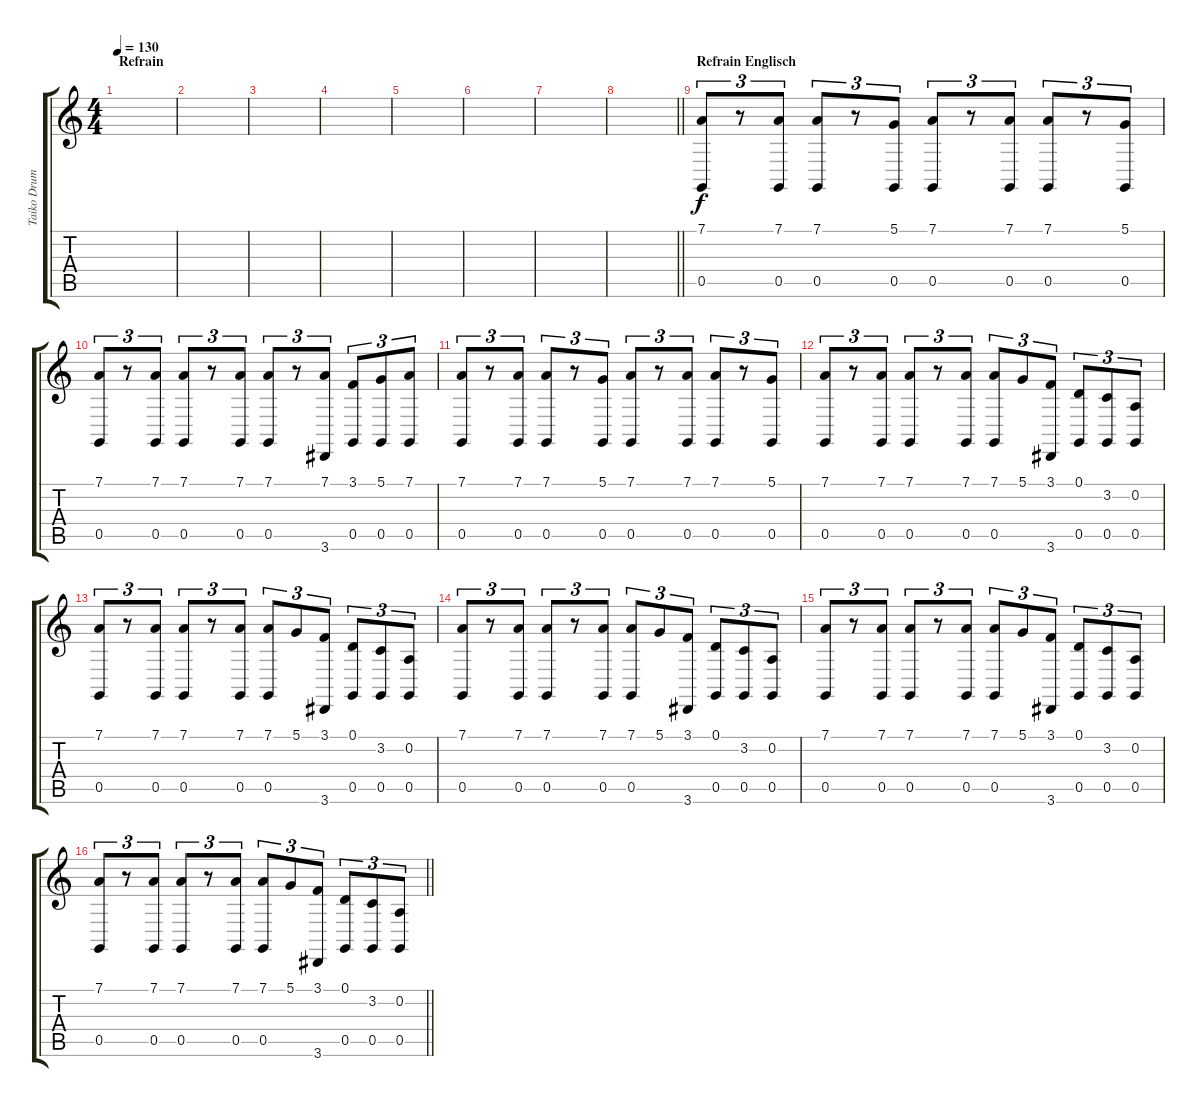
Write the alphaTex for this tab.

\track ("Taiko Drums" "Taiko Drum") {instrument melodictom}
\staff {score tabs}
\tuning (D4 A3 F3 C3 G2 C2) {hide}
\ts (4 4)
\section ("" "Refrain")
\tempo 130
\clef g2
\ks c
|
|
|
|
|
|
|
\barLineRight lightlight
|
\section ("" "Refrain Englisch")
(7.1 0.5).8{tu (3 2)} r.8{tu (3 2)} (7.1 0.5).8{tu (3 2)} (7.1 0.5).8{tu (3 2)} r.8{tu (3 2)} (5.1 0.5).8{tu (3 2)} (7.1 0.5).8{tu (3 2)} r.8{tu (3 2)} (7.1 0.5).8{tu (3 2)} (7.1 0.5).8{tu (3 2)} r.8{tu (3 2)} (5.1 0.5).8{tu (3 2)} |
(7.1 0.5).8{tu (3 2)} r.8{tu (3 2)} (7.1 0.5).8{tu (3 2)} (7.1 0.5).8{tu (3 2)} r.8{tu (3 2)} (7.1 0.5).8{tu (3 2)} (7.1 0.5).8{tu (3 2)} r.8{tu (3 2)} (7.1 3.6).8{tu (3 2)} (3.1 0.5).8{tu (3 2)} (5.1 0.5).8{tu (3 2)} (7.1 0.5).8{tu (3 2)} |
(7.1 0.5).8{tu (3 2)} r.8{tu (3 2)} (7.1 0.5).8{tu (3 2)} (7.1 0.5).8{tu (3 2)} r.8{tu (3 2)} (5.1 0.5).8{tu (3 2)} (7.1 0.5).8{tu (3 2)} r.8{tu (3 2)} (7.1 0.5).8{tu (3 2)} (7.1 0.5).8{tu (3 2)} r.8{tu (3 2)} (5.1 0.5).8{tu (3 2)} |
(7.1 0.5).8{tu (3 2)} r.8{tu (3 2)} (7.1 0.5).8{tu (3 2)} (7.1 0.5).8{tu (3 2)} r.8{tu (3 2)} (7.1 0.5).8{tu (3 2)} (7.1 0.5).8{tu (3 2)} 5.1.8{tu (3 2)} (3.1 3.6).8{tu (3 2)} (0.1 0.5).8{tu (3 2)} (3.2 0.5).8{tu (3 2)} (0.2 0.5).8{tu (3 2)} |
(7.1 0.5).8{tu (3 2)} r.8{tu (3 2)} (7.1 0.5).8{tu (3 2)} (7.1 0.5).8{tu (3 2)} r.8{tu (3 2)} (7.1 0.5).8{tu (3 2)} (7.1 0.5).8{tu (3 2)} 5.1.8{tu (3 2)} (3.1 3.6).8{tu (3 2)} (0.1 0.5).8{tu (3 2)} (3.2 0.5).8{tu (3 2)} (0.2 0.5).8{tu (3 2)} |
(7.1 0.5).8{tu (3 2)} r.8{tu (3 2)} (7.1 0.5).8{tu (3 2)} (7.1 0.5).8{tu (3 2)} r.8{tu (3 2)} (7.1 0.5).8{tu (3 2)} (7.1 0.5).8{tu (3 2)} 5.1.8{tu (3 2)} (3.1 3.6).8{tu (3 2)} (0.1 0.5).8{tu (3 2)} (3.2 0.5).8{tu (3 2)} (0.2 0.5).8{tu (3 2)} |
(7.1 0.5).8{tu (3 2)} r.8{tu (3 2)} (7.1 0.5).8{tu (3 2)} (7.1 0.5).8{tu (3 2)} r.8{tu (3 2)} (7.1 0.5).8{tu (3 2)} (7.1 0.5).8{tu (3 2)} 5.1.8{tu (3 2)} (3.1 3.6).8{tu (3 2)} (0.1 0.5).8{tu (3 2)} (3.2 0.5).8{tu (3 2)} (0.2 0.5).8{tu (3 2)} |
\barLineRight lightlight
(7.1 0.5).8{tu (3 2)} r.8{tu (3 2)} (7.1 0.5).8{tu (3 2)} (7.1 0.5).8{tu (3 2)} r.8{tu (3 2)} (7.1 0.5).8{tu (3 2)} (7.1 0.5).8{tu (3 2)} 5.1.8{tu (3 2)} (3.1 3.6).8{tu (3 2)} (0.1 0.5).8{tu (3 2)} (3.2 0.5).8{tu (3 2)} (0.2 0.5).8{tu (3 2)}
